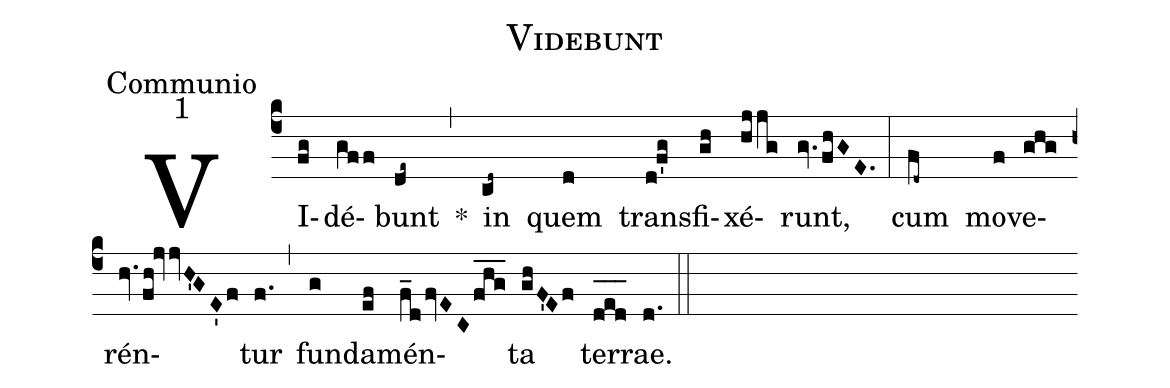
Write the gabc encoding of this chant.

name:Videbunt;
office-part:Communio;
mode:1;
%%
(c4) VI(fg)dé(gff)bunt(de~) *(,) in(cd~) quem(d) trans(d!f'g)fi(gh)xé(hjjg)runt,(gv.fhGE.) (:) cum(fd~) mo(f)ve(ghg)rén(hv.fh!jvvH'GE'f)tur(f.) (,) fun(g)da(ef)mén(f_dfvECfhg___)ta(ghF'Ef) ter(d_[oh:h]e_[oh:h]d_[oh:h])rae.(d.) (::)
